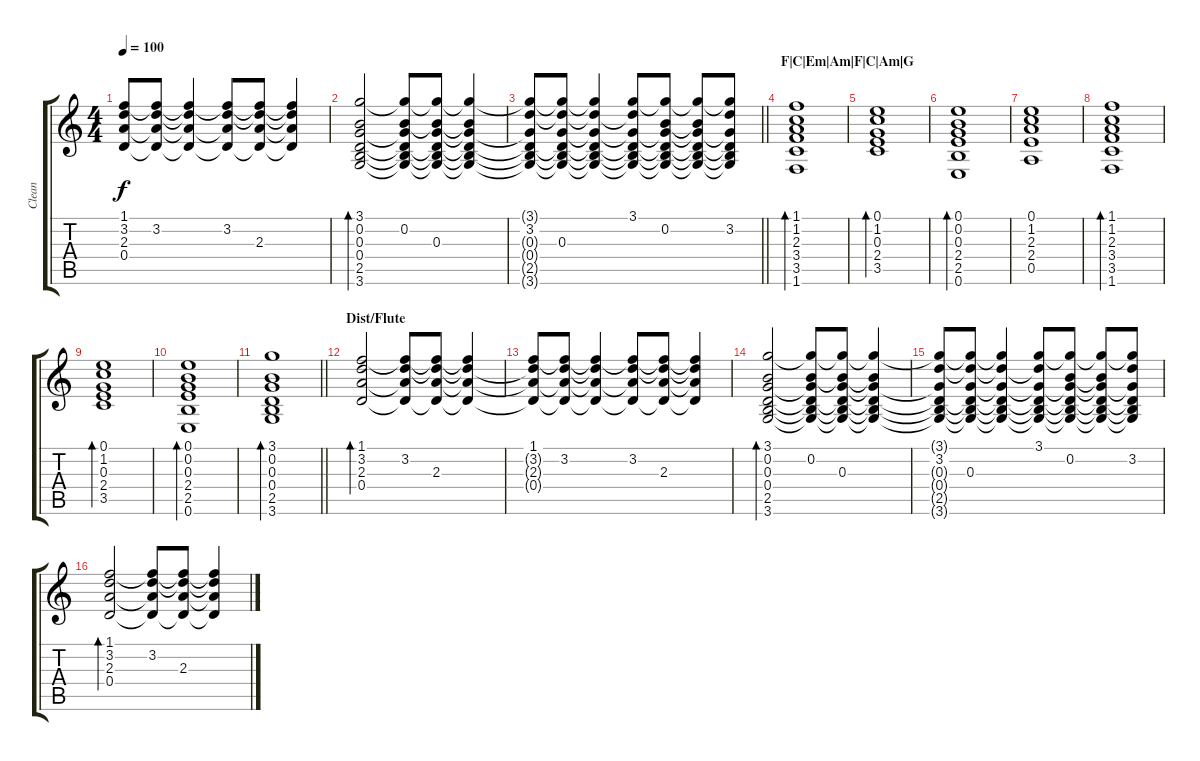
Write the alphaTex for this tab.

\track ("Clean" "Clean") {instrument electricguitarclean}
\staff {score tabs}
\tuning (E4 B3 G3 D3 A2 E2) {hide}
\ts (4 4)
\tempo 100
\clef g2
\ks c
(1.1 3.2{t} 2.3{t} 0.4{t}).8{dy f} (1.1{t} 3.2 2.3{t} 0.4{t}).8 (1.1{t} 3.2{t} 2.3{t} 0.4{t}).4 (1.1{t} 3.2 2.3{t} 0.4{t}).8 (1.1{t} 3.2{t} 2.3 0.4{t}).8 (1.1{t} 3.2{t} 2.3{t} 0.4{t}).4 |
(3.1 0.2 0.3 0.4 2.5 3.6).2{bd 240} (3.1{t} 0.2 0.3{t} 0.4{t} 2.5{t} 3.6{t}).8 (3.1{t} 0.2{t} 0.3 0.4{t} 2.5{t} 3.6{t}).8 (3.1{t} 0.2{t} 0.3{t} 0.4{t} 2.5{t} 3.6{t}).4 |
\barLineRight lightlight
(3.1{t} 3.2 0.3{t} 0.4{t} 2.5{t} 3.6{t}).8 (3.1{t} 3.2{t} 0.3 0.4{t} 2.5{t} 3.6{t}).8 (3.1{t} 3.2{t} 0.3{t} 0.4{t} 2.5{t} 3.6{t}).4 (3.1 3.2{t} 0.3{t} 0.4{t} 2.5{t} 3.6{t}).8 (3.1{t} 0.2 0.3{t} 0.4{t} 2.5{t} 3.6{t}).8 (3.1{t} 0.2{t} 0.3{t} 0.4{t} 2.5{t} 3.6{t}).8 (3.1{t} 3.2 0.3{t} 0.4{t} 2.5{t} 3.6{t}).8 |
\section ("" "F|C|Em|Am|F|C|Am|G")
(1.1 1.2 2.3 3.4 3.5 1.6).1{bd 240} |
(0.1 1.2 0.3 2.4 3.5).1{bd 240} |
(0.1 0.2 0.3 2.4 2.5 0.6).1{bd 240} |
(0.1 1.2 2.3 2.4 0.5).1 |
(1.1 1.2 2.3 3.4 3.5 1.6).1{bd 240} |
(0.1 1.2 0.3 2.4 3.5).1{bd 240} |
(0.1 0.2 0.3 2.4 2.5 0.6).1{bd 240} |
\barLineRight lightlight
(3.1 0.2 0.3 0.4 2.5 3.6).1{bd 240} |
\section ("" "Dist/Flute")
(1.1 3.2 2.3 0.4).2{bd 240} (1.1{t} 3.2 2.3{t} 0.4{t}).8 (1.1{t} 3.2{t} 2.3 0.4{t}).8 (1.1{t} 3.2{t} 2.3{t} 0.4{t}).4 |
(1.1 3.2{t} 2.3{t} 0.4{t}).8 (1.1{t} 3.2 2.3{t} 0.4{t}).8 (1.1{t} 3.2{t} 2.3{t} 0.4{t}).4 (1.1{t} 3.2 2.3{t} 0.4{t}).8 (1.1{t} 3.2{t} 2.3 0.4{t}).8 (1.1{t} 3.2{t} 2.3{t} 0.4{t}).4 |
(3.1 0.2 0.3 0.4 2.5 3.6).2{bd 240} (3.1{t} 0.2 0.3{t} 0.4{t} 2.5{t} 3.6{t}).8 (3.1{t} 0.2{t} 0.3 0.4{t} 2.5{t} 3.6{t}).8 (3.1{t} 0.2{t} 0.3{t} 0.4{t} 2.5{t} 3.6{t}).4 |
(3.1{t} 3.2 0.3{t} 0.4{t} 2.5{t} 3.6{t}).8 (3.1{t} 3.2{t} 0.3 0.4{t} 2.5{t} 3.6{t}).8 (3.1{t} 3.2{t} 0.3{t} 0.4{t} 2.5{t} 3.6{t}).4 (3.1 3.2{t} 0.3{t} 0.4{t} 2.5{t} 3.6{t}).8 (3.1{t} 0.2 0.3{t} 0.4{t} 2.5{t} 3.6{t}).8 (3.1{t} 0.2{t} 0.3{t} 0.4{t} 2.5{t} 3.6{t}).8 (3.1{t} 3.2 0.3{t} 0.4{t} 2.5{t} 3.6{t}).8 |
(1.1 3.2 2.3 0.4).2{bd 240} (1.1{t} 3.2 2.3{t} 0.4{t}).8 (1.1{t} 3.2{t} 2.3 0.4{t}).8 (1.1{t} 3.2{t} 2.3{t} 0.4{t}).4
